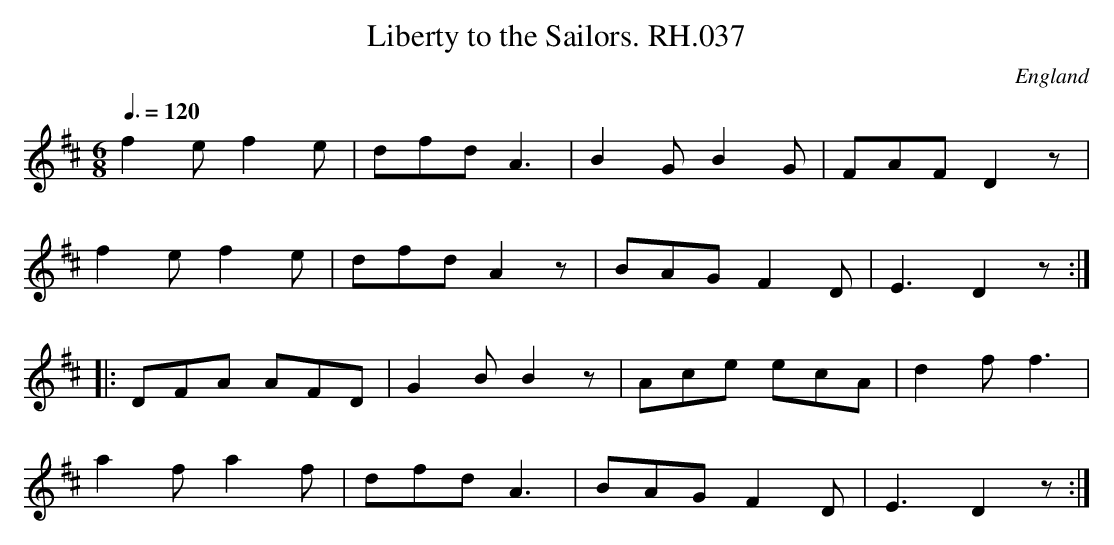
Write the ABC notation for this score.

X:1
T:Liberty to the Sailors. RH.037
O:England
M:6/8
L:1/8
Q:3/8=120
K:D
f2e f2e|dfd A3|B2G B2G|FAF D2z|
f2e f2e|dfd A2z|BAG F2D|E3 D2z:|
|:DFA AFD|G2B B2z|Ace ecA|d2f f3|
a2f a2f|dfd A3|BAG F2D|E3 D2z:|
